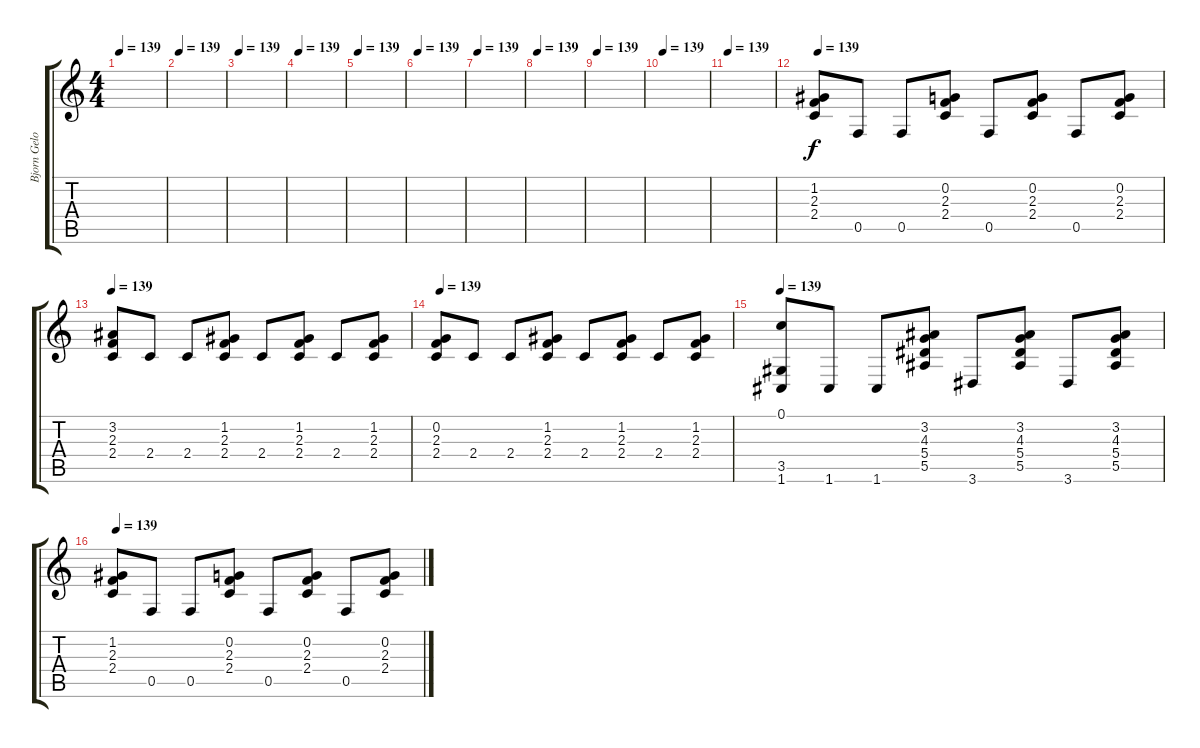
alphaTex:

\track ("Bjorn Gelotte-Gtr." "Bjorn Gelo") {instrument distortionguitar}
\staff {score tabs}
\tuning (C4 G3 Eb3 Bb2 F2 C2) {hide}
\ts (4 4)
\tempo 139
\clef g2
\ks c
|
\tempo 139
|
\tempo 139
|
\tempo 139
|
\tempo 139
|
\tempo 139
|
\tempo 139
|
\tempo 139
|
\tempo 139
|
\tempo 139
|
\tempo 139
|
\tempo 139
(1.2 2.3 2.4).8 0.5.8 0.5.8 (0.2 2.3 2.4).8 0.5.8 (0.2 2.3 2.4).8 0.5.8 (0.2 2.3 2.4).8 |
\tempo 139
(3.2 2.3 2.4).8 2.4.8 2.4.8 (1.2 2.3 2.4).8 2.4.8 (1.2 2.3 2.4).8 2.4.8 (1.2 2.3 2.4).8 |
\tempo 139
(0.2 2.3 2.4).8 2.4.8 2.4.8 (1.2 2.3 2.4).8 2.4.8 (1.2 2.3 2.4).8 2.4.8 (1.2 2.3 2.4).8 |
\tempo 139
(0.1 3.5 1.6).8 1.6.8 1.6.8 (3.2 4.3 5.4 5.5).8 3.6.8 (3.2 4.3 5.4 5.5).8 3.6.8 (3.2 4.3 5.4 5.5).8 |
\tempo 139
(1.2 2.3 2.4).8 0.5.8 0.5.8 (0.2 2.3 2.4).8 0.5.8 (0.2 2.3 2.4).8 0.5.8 (0.2 2.3 2.4).8
